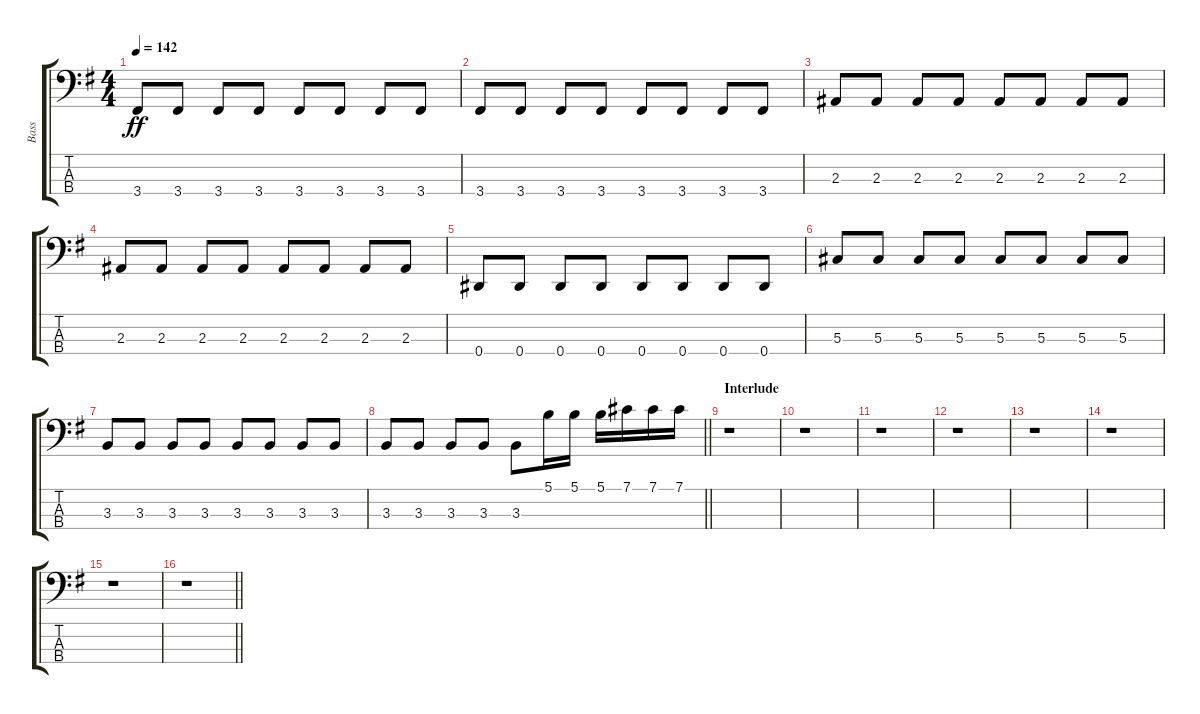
\track ("Bass" "Bass") {instrument electricbassfinger}
\staff {score tabs}
\tuning (Gb2 Db2 Ab1 Eb1) {hide}
\ts (4 4)
\tempo 142
\clef f4
\ks g
3.4.8{dy ff} 3.4.8 3.4.8 3.4.8 3.4.8 3.4.8 3.4.8 3.4.8 |
3.4.8 3.4.8 3.4.8 3.4.8 3.4.8 3.4.8 3.4.8 3.4.8 |
2.3.8 2.3.8 2.3.8 2.3.8 2.3.8 2.3.8 2.3.8 2.3.8 |
2.3.8 2.3.8 2.3.8 2.3.8 2.3.8 2.3.8 2.3.8 2.3.8 |
0.4.8 0.4.8 0.4.8 0.4.8 0.4.8 0.4.8 0.4.8 0.4.8 |
5.3.8 5.3.8 5.3.8 5.3.8 5.3.8 5.3.8 5.3.8 5.3.8 |
3.3.8 3.3.8 3.3.8 3.3.8 3.3.8 3.3.8 3.3.8 3.3.8 |
\barLineRight lightlight
3.3.8 3.3.8 3.3.8 3.3.8 3.3.8 5.1.16 5.1.16 5.1.16 7.1.16 7.1.16 7.1.16 |
\section ("" "Interlude")
r.1 |
r.1 |
r.1 |
r.1 |
r.1 |
r.1 |
r.1 |
\barLineRight lightlight
r.1
